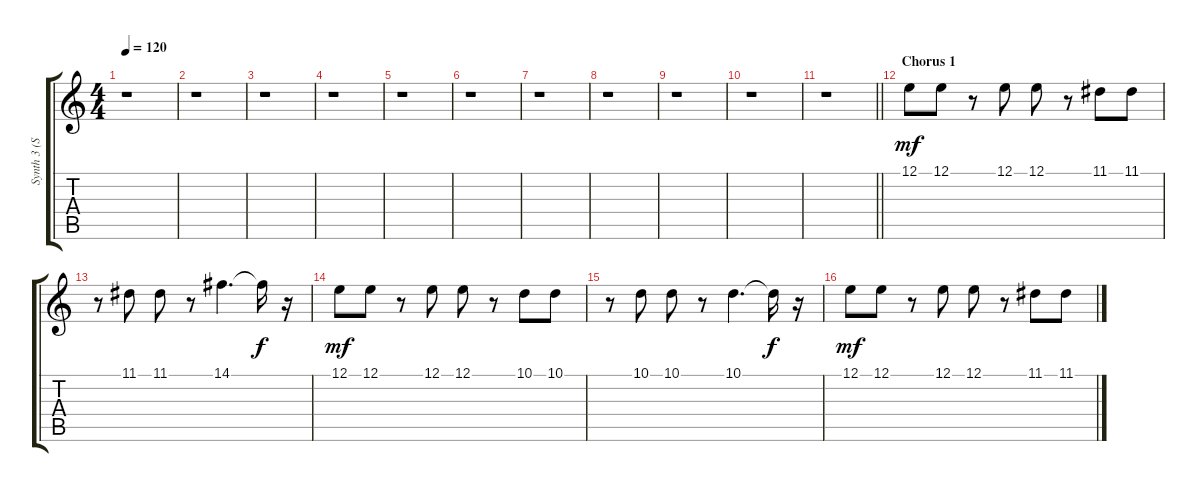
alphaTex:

\track ("Synth 3 (Strings)" "Synth 3 (S") {instrument stringensemble1}
\staff {score tabs}
\tuning (E4 B3 G3 D3 A2 E2) {hide}
\ts (4 4)
\tempo 120
\clef g2
\ks c
r.1{dy f} |
r.1 |
r.1 |
r.1 |
r.1 |
r.1 |
r.1 |
r.1 |
r.1 |
r.1 |
\barLineRight lightlight
r.1 |
\section ("" "Chorus 1")
12.1.8{dy mf volume 8} 12.1.8 r.8 12.1.8 12.1.8 r.8 11.1.8 11.1.8 |
r.8 11.1.8 11.1.8 r.8 14.1.4{d} 14.1{t}.16{dy f} r.16 |
12.1.8{dy mf} 12.1.8 r.8 12.1.8 12.1.8 r.8 10.1.8 10.1.8 |
r.8 10.1.8 10.1.8 r.8 10.1.4{d} 10.1{t}.16{dy f} r.16 |
12.1.8{dy mf} 12.1.8 r.8 12.1.8 12.1.8 r.8 11.1.8 11.1.8
